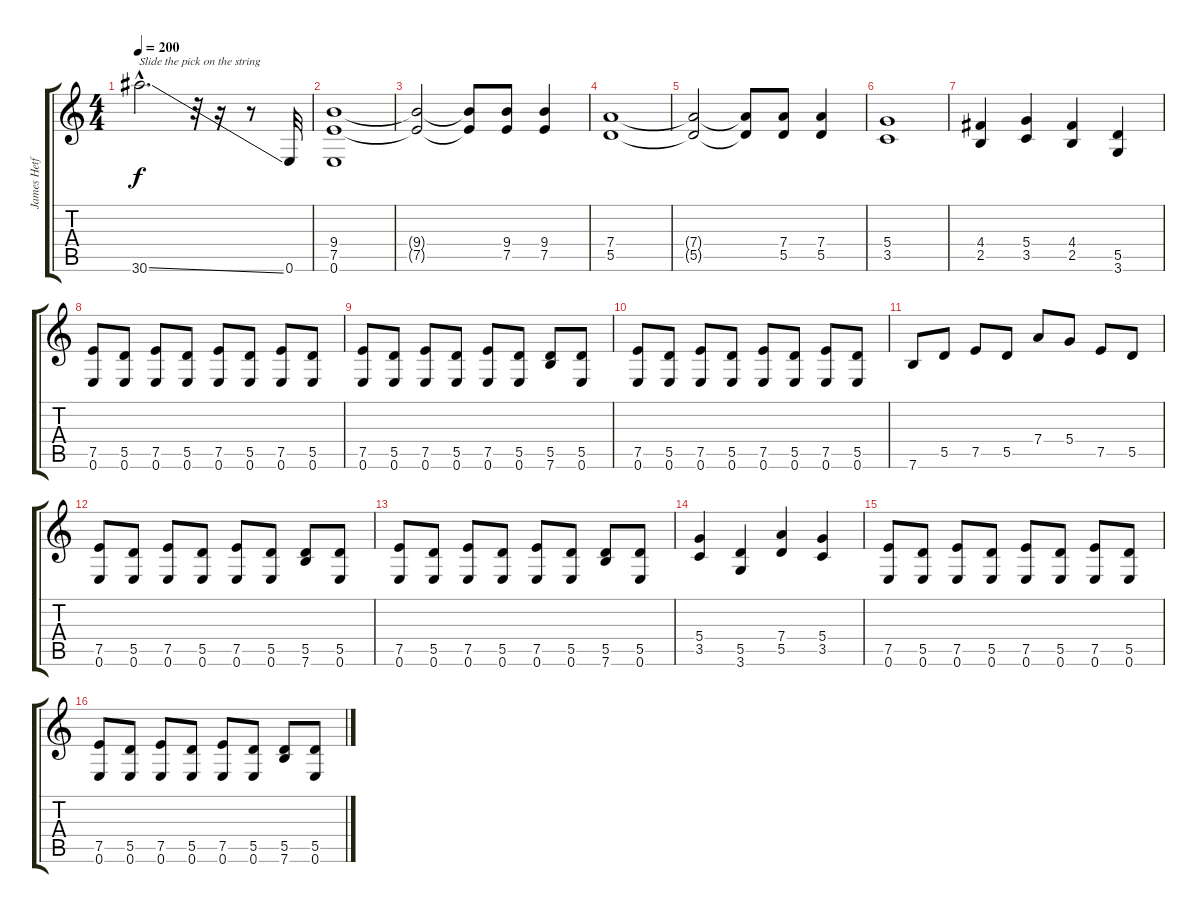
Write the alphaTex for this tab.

\track ("James Hetfield" "James Hetf") {instrument distortionguitar}
\staff {score tabs}
\tuning (E4 B3 G3 D3 A2 E2) {hide}
\ts (4 4)
\tempo 200
\clef g2
\ks c
30.6{ss hac}.2{d txt "Slide the pick on the string" dy f} r.32 r.16 r.8 0.6.32 |
(9.4 7.5 0.6).1 |
(9.4{t} 7.5{t}).2 (9.4{t} 7.5{t}).8 (9.4 7.5).8 (9.4 7.5).4 |
(7.4 5.5).1 |
(7.4{t} 5.5{t}).2 (7.4{t} 5.5{t}).8 (7.4 5.5).8 (7.4 5.5).4 |
(5.4 3.5).1 |
(4.4 2.5).4 (5.4 3.5).4 (4.4 2.5).4 (5.5 3.6).4 |
(7.5 0.6).8 (5.5 0.6).8 (7.5 0.6).8 (5.5 0.6).8 (7.5 0.6).8 (5.5 0.6).8 (7.5 0.6).8 (5.5 0.6).8 |
(7.5 0.6).8 (5.5 0.6).8 (7.5 0.6).8 (5.5 0.6).8 (7.5 0.6).8 (5.5 0.6).8 (5.5 7.6).8 (5.5 0.6).8 |
(7.5 0.6).8 (5.5 0.6).8 (7.5 0.6).8 (5.5 0.6).8 (7.5 0.6).8 (5.5 0.6).8 (7.5 0.6).8 (5.5 0.6).8 |
7.6.8 5.5.8 7.5.8 5.5.8 7.4.8 5.4.8 7.5.8 5.5.8 |
(7.5 0.6).8 (5.5 0.6).8 (7.5 0.6).8 (5.5 0.6).8 (7.5 0.6).8 (5.5 0.6).8 (5.5 7.6).8 (5.5 0.6).8 |
(7.5 0.6).8 (5.5 0.6).8 (7.5 0.6).8 (5.5 0.6).8 (7.5 0.6).8 (5.5 0.6).8 (5.5 7.6).8 (5.5 0.6).8 |
(5.4 3.5).4 (5.5 3.6).4 (7.4 5.5).4 (5.4 3.5).4 |
(7.5 0.6).8 (5.5 0.6).8 (7.5 0.6).8 (5.5 0.6).8 (7.5 0.6).8 (5.5 0.6).8 (7.5 0.6).8 (5.5 0.6).8 |
(7.5 0.6).8 (5.5 0.6).8 (7.5 0.6).8 (5.5 0.6).8 (7.5 0.6).8 (5.5 0.6).8 (5.5 7.6).8 (5.5 0.6).8
